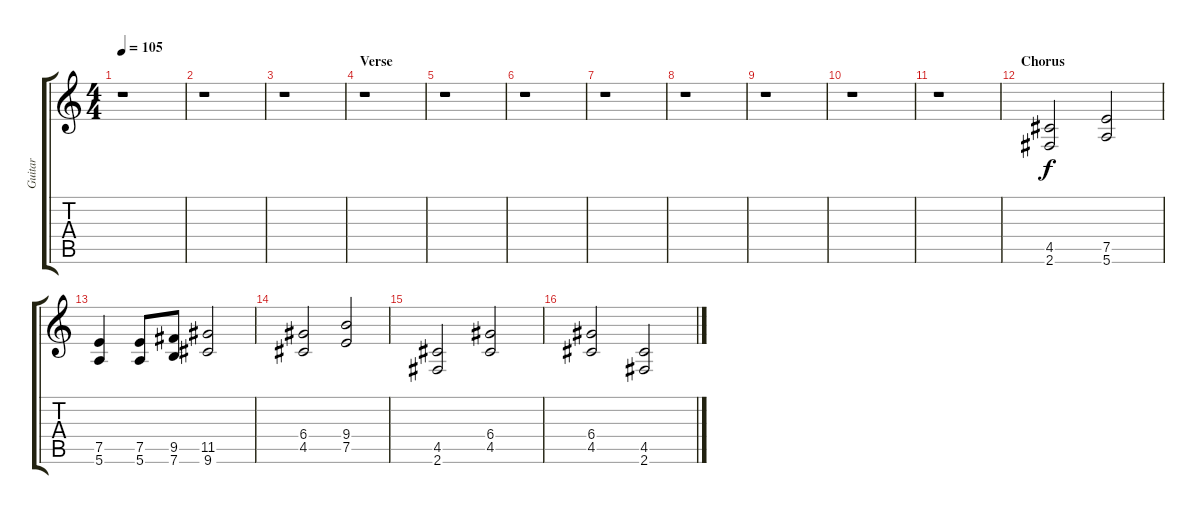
\track ("Guitar" "Guitar") {instrument overdrivenguitar}
\staff {score tabs}
\tuning (E4 B3 G3 D3 A2 E2) {hide}
\ts (4 4)
\tempo 105
\clef g2
\ks c
r.1{dy f} |
r.1 |
r.1 |
\section ("" "Verse")
r.1 |
r.1 |
r.1 |
r.1 |
r.1 |
r.1 |
r.1 |
r.1 |
\section ("" "Chorus")
(4.5 2.6).2 (7.5 5.6).2 |
(7.5 5.6).4 (7.5 5.6).8 (9.5 7.6).8 (11.5 9.6).2 |
(6.4 4.5).2 (9.4 7.5).2 |
(4.5 2.6).2 (6.4 4.5).2 |
(6.4 4.5).2 (4.5 2.6).2
